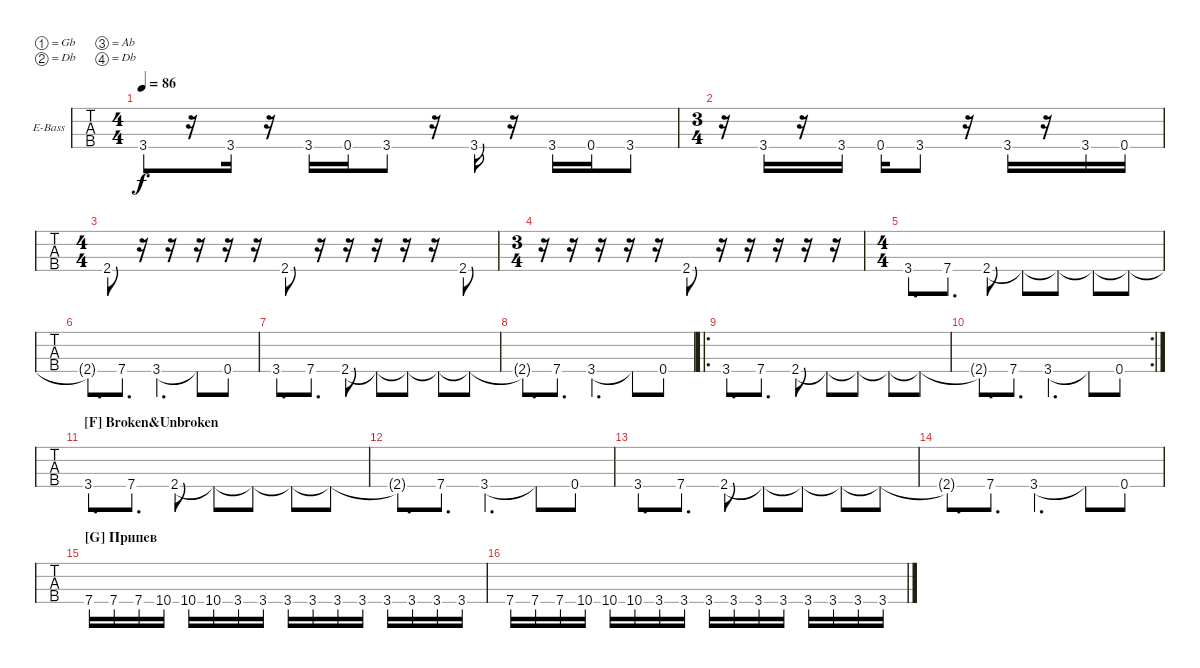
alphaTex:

\bracketExtendMode groupsimilarinstruments
\firstSystemTrackNameOrientation horizontal
\otherSystemsTrackNameOrientation horizontal
\track ("Äîðîæêà 3" "E-Bass") {instrument electricbassfinger}
\staff {tabs}
\tuning (Gb2 Db2 Ab1 Db1)
\ts (4 4)
\tempo 86
\clef f4
\ks c
3.4.8{dy f} r.16 3.4.16 r.16 3.4.16 0.4.16 3.4.8 r.16 3.4.16 r.16 3.4.16 0.4.16 3.4.8 |
\ts (3 4)
r.16 3.4.16 r.16 3.4.16 0.4.16 3.4.8 r.16 3.4.16 r.16 3.4.16 0.4.16 |
\ts (4 4)
2.4.8 r.16 r.16 r.16 r.16 r.16 2.4.8 r.16 r.16 r.16 r.16 r.16 2.4.8 |
\ts (3 4)
r.16 r.16 r.16 r.16 r.16 2.4.8 r.16 r.16 r.16 r.16 r.16 |
\ts (4 4)
3.4.8{d} 7.4.8{d} 2.4.8 2.4{t}.8 2.4{t}.8 2.4{t}.8 2.4{t}.8 |
2.4{t}.8{d} 7.4.8{d} 3.4.4{d} 3.4{t}.8 0.4.8 |
3.4.8{d} 7.4.8{d} 2.4.8 2.4{t}.8 2.4{t}.8 2.4{t}.8 2.4{t}.8 |
2.4{t}.8{d} 7.4.8{d} 3.4.4{d} 3.4{t}.8 0.4.8 |
\ro
3.4.8{d} 7.4.8{d} 2.4.8 2.4{t}.8 2.4{t}.8 2.4{t}.8 2.4{t}.8 |
\rc 2
2.4{t}.8{d} 7.4.8{d} 3.4.4{d} 3.4{t}.8 0.4.8 |
\section ("F" "Broken&Unbroken")
3.4.8{d} 7.4.8{d} 2.4.8 2.4{t}.8 2.4{t}.8 2.4{t}.8 2.4{t}.8 |
2.4{t}.8{d} 7.4.8{d} 3.4.4{d} 3.4{t}.8 0.4.8 |
3.4.8{d} 7.4.8{d} 2.4.8 2.4{t}.8 2.4{t}.8 2.4{t}.8 2.4{t}.8 |
2.4{t}.8{d} 7.4.8{d} 3.4.4{d} 3.4{t}.8 0.4.8 |
\section ("G" "Припев")
7.4.16 7.4.16 7.4.16 10.4.16 10.4.16 10.4.16 3.4.16 3.4.16 3.4.16 3.4.16 3.4.16 3.4.16 3.4.16 3.4.16 3.4.16 3.4.16 |
7.4.16 7.4.16 7.4.16 10.4.16 10.4.16 10.4.16 3.4.16 3.4.16 3.4.16 3.4.16 3.4.16 3.4.16 3.4.16 3.4.16 3.4.16 3.4.16
